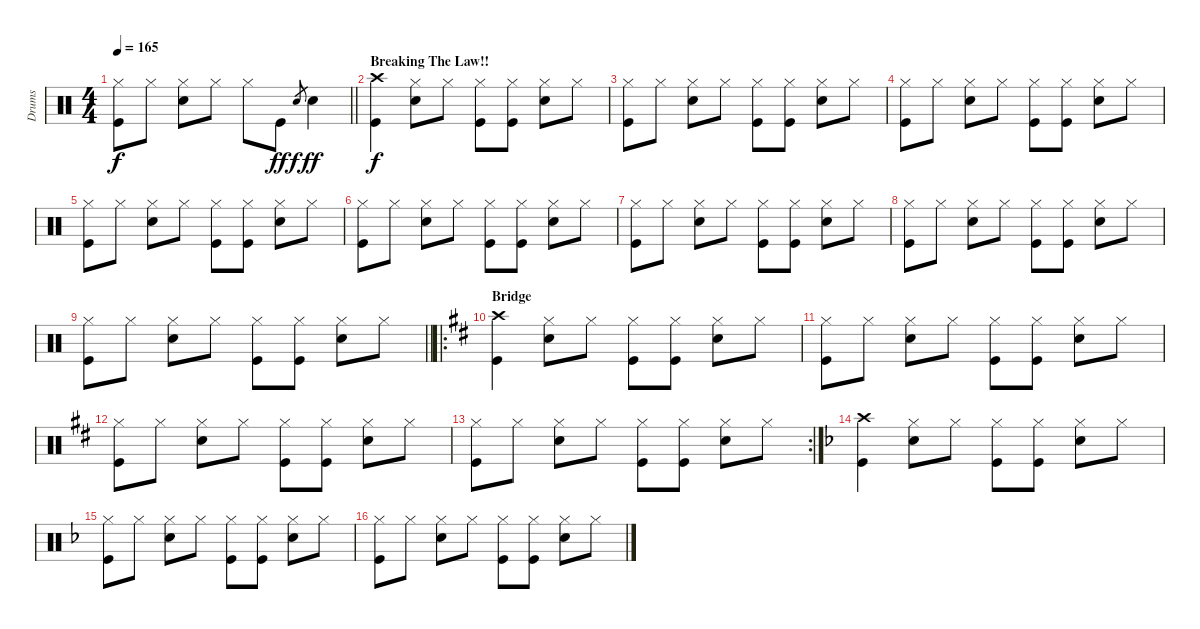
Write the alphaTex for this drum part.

\track ("Drums" "Drums") {instrument percussion}
\staff {score}
\articulation defaults
\ts (4 4)
\tempo 165
\clef neutral
\barLineRight lightlight
\ks aminor
("Hi-Hat (closed)" "Kick (hit)").8{dy f} "Hi-Hat (closed)".8 ("Hi-Hat (closed)" "Electric Snare (hit)").8 "Hi-Hat (closed)".8 "Hi-Hat (closed)".8 "Kick (hit)".8{dy ff} "Electric Snare (hit)".8{gr dy f} "Electric Snare (hit)".4{dy ff} |
\section ("" "Breaking The Law!!")
("Crash high (hit)" "Kick (hit)").4{dy f} ("Hi-Hat (closed)" "Electric Snare (hit)").8 "Hi-Hat (closed)".8 ("Hi-Hat (closed)" "Kick (hit)").8 ("Hi-Hat (closed)" "Kick (hit)").8 ("Hi-Hat (closed)" "Electric Snare (hit)").8 "Hi-Hat (closed)".8 |
("Hi-Hat (closed)" "Kick (hit)").8 "Hi-Hat (closed)".8 ("Hi-Hat (closed)" "Electric Snare (hit)").8 "Hi-Hat (closed)".8 ("Hi-Hat (closed)" "Kick (hit)").8 ("Hi-Hat (closed)" "Kick (hit)").8 ("Hi-Hat (closed)" "Electric Snare (hit)").8 "Hi-Hat (closed)".8 |
("Hi-Hat (closed)" "Kick (hit)").8 "Hi-Hat (closed)".8 ("Hi-Hat (closed)" "Electric Snare (hit)").8 "Hi-Hat (closed)".8 ("Hi-Hat (closed)" "Kick (hit)").8 ("Hi-Hat (closed)" "Kick (hit)").8 ("Hi-Hat (closed)" "Electric Snare (hit)").8 "Hi-Hat (closed)".8 |
("Hi-Hat (closed)" "Kick (hit)").8 "Hi-Hat (closed)".8 ("Hi-Hat (closed)" "Electric Snare (hit)").8 "Hi-Hat (closed)".8 ("Hi-Hat (closed)" "Kick (hit)").8 ("Hi-Hat (closed)" "Kick (hit)").8 ("Hi-Hat (closed)" "Electric Snare (hit)").8 "Hi-Hat (closed)".8 |
("Hi-Hat (closed)" "Kick (hit)").8 "Hi-Hat (closed)".8 ("Hi-Hat (closed)" "Electric Snare (hit)").8 "Hi-Hat (closed)".8 ("Hi-Hat (closed)" "Kick (hit)").8 ("Hi-Hat (closed)" "Kick (hit)").8 ("Hi-Hat (closed)" "Electric Snare (hit)").8 "Hi-Hat (closed)".8 |
("Hi-Hat (closed)" "Kick (hit)").8 "Hi-Hat (closed)".8 ("Hi-Hat (closed)" "Electric Snare (hit)").8 "Hi-Hat (closed)".8 ("Hi-Hat (closed)" "Kick (hit)").8 ("Hi-Hat (closed)" "Kick (hit)").8 ("Hi-Hat (closed)" "Electric Snare (hit)").8 "Hi-Hat (closed)".8 |
("Hi-Hat (closed)" "Kick (hit)").8 "Hi-Hat (closed)".8 ("Hi-Hat (closed)" "Electric Snare (hit)").8 "Hi-Hat (closed)".8 ("Hi-Hat (closed)" "Kick (hit)").8 ("Hi-Hat (closed)" "Kick (hit)").8 ("Hi-Hat (closed)" "Electric Snare (hit)").8 "Hi-Hat (closed)".8 |
\barLineRight lightlight
("Hi-Hat (closed)" "Kick (hit)").8 "Hi-Hat (closed)".8 ("Hi-Hat (closed)" "Electric Snare (hit)").8 "Hi-Hat (closed)".8 ("Hi-Hat (closed)" "Kick (hit)").8 ("Hi-Hat (closed)" "Kick (hit)").8 ("Hi-Hat (closed)" "Electric Snare (hit)").8 "Hi-Hat (closed)".8 |
\ro
\section ("" "Bridge")
\ks bminor
("Crash high (hit)" "Kick (hit)").4 ("Hi-Hat (closed)" "Electric Snare (hit)").8 "Hi-Hat (closed)".8 ("Hi-Hat (closed)" "Kick (hit)").8 ("Hi-Hat (closed)" "Kick (hit)").8 ("Hi-Hat (closed)" "Electric Snare (hit)").8 "Hi-Hat (closed)".8 |
("Hi-Hat (closed)" "Kick (hit)").8 "Hi-Hat (closed)".8 ("Hi-Hat (closed)" "Electric Snare (hit)").8 "Hi-Hat (closed)".8 ("Hi-Hat (closed)" "Kick (hit)").8 ("Hi-Hat (closed)" "Kick (hit)").8 ("Hi-Hat (closed)" "Electric Snare (hit)").8 "Hi-Hat (closed)".8 |
("Hi-Hat (closed)" "Kick (hit)").8 "Hi-Hat (closed)".8 ("Hi-Hat (closed)" "Electric Snare (hit)").8 "Hi-Hat (closed)".8 ("Hi-Hat (closed)" "Kick (hit)").8 ("Hi-Hat (closed)" "Kick (hit)").8 ("Hi-Hat (closed)" "Electric Snare (hit)").8 "Hi-Hat (closed)".8 |
\rc 2
("Hi-Hat (closed)" "Kick (hit)").8 "Hi-Hat (closed)".8 ("Hi-Hat (closed)" "Electric Snare (hit)").8 "Hi-Hat (closed)".8 ("Hi-Hat (closed)" "Kick (hit)").8 ("Hi-Hat (closed)" "Kick (hit)").8 ("Hi-Hat (closed)" "Electric Snare (hit)").8 "Hi-Hat (closed)".8 |
\ks dminor
("Crash high (hit)" "Kick (hit)").4 ("Hi-Hat (closed)" "Electric Snare (hit)").8 "Hi-Hat (closed)".8 ("Hi-Hat (closed)" "Kick (hit)").8 ("Hi-Hat (closed)" "Kick (hit)").8 ("Hi-Hat (closed)" "Electric Snare (hit)").8 "Hi-Hat (closed)".8 |
("Hi-Hat (closed)" "Kick (hit)").8 "Hi-Hat (closed)".8 ("Hi-Hat (closed)" "Electric Snare (hit)").8 "Hi-Hat (closed)".8 ("Hi-Hat (closed)" "Kick (hit)").8 ("Hi-Hat (closed)" "Kick (hit)").8 ("Hi-Hat (closed)" "Electric Snare (hit)").8 "Hi-Hat (closed)".8 |
("Hi-Hat (closed)" "Kick (hit)").8 "Hi-Hat (closed)".8 ("Hi-Hat (closed)" "Electric Snare (hit)").8 "Hi-Hat (closed)".8 ("Hi-Hat (closed)" "Kick (hit)").8 ("Hi-Hat (closed)" "Kick (hit)").8 ("Hi-Hat (closed)" "Electric Snare (hit)").8 "Hi-Hat (closed)".8
